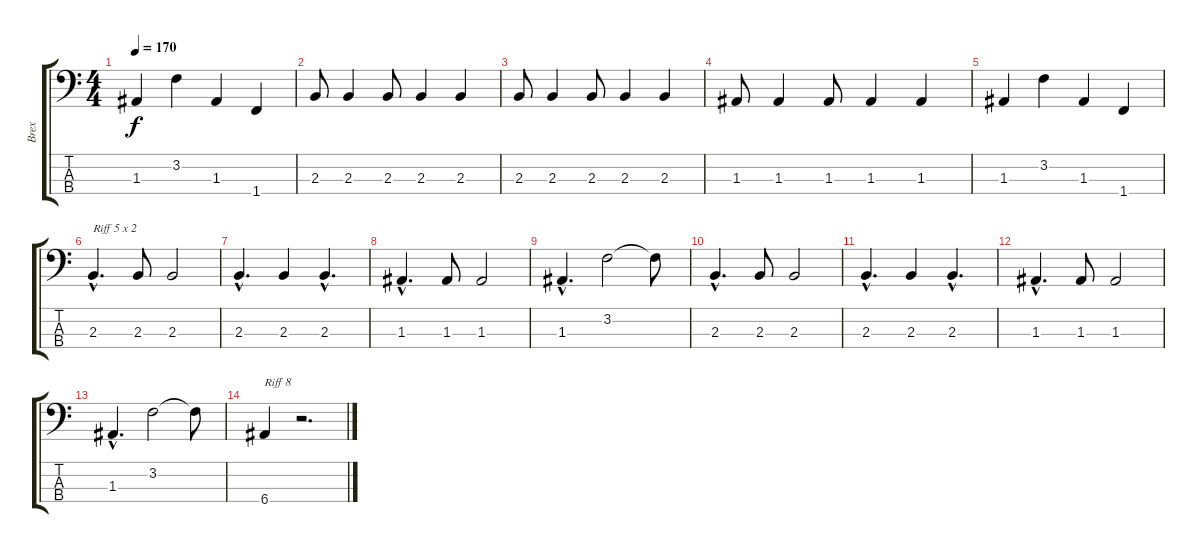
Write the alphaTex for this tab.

\track ("Brex" "Brex") {instrument electricbassfinger}
\staff {score tabs}
\tuning (G2 D2 A1 E1) {hide}
\ts (4 4)
\tempo 170
\clef f4
\ks c
1.3.4{dy f} 3.2.4 1.3.4 1.4.4 |
2.3.8 2.3.4 2.3.8 2.3.4 2.3.4 |
2.3.8 2.3.4 2.3.8 2.3.4 2.3.4 |
1.3.8 1.3.4 1.3.8 1.3.4 1.3.4 |
1.3.4 3.2.4 1.3.4 1.4.4 |
2.3{hac}.4{d txt "Riff 5 x 2"} 2.3.8 2.3.2 |
2.3{hac}.4{d} 2.3.4 2.3{hac}.4{d} |
1.3{hac}.4{d} 1.3.8 1.3.2 |
1.3{hac}.4{d} 3.2.2 3.2{t}.8 |
2.3{hac}.4{d} 2.3.8 2.3.2 |
2.3{hac}.4{d} 2.3.4 2.3{hac}.4{d} |
1.3{hac}.4{d} 1.3.8 1.3.2 |
1.3{hac}.4{d} 3.2.2 3.2{t}.8 |
6.4.4{txt "Riff 8"} r.2{d}
